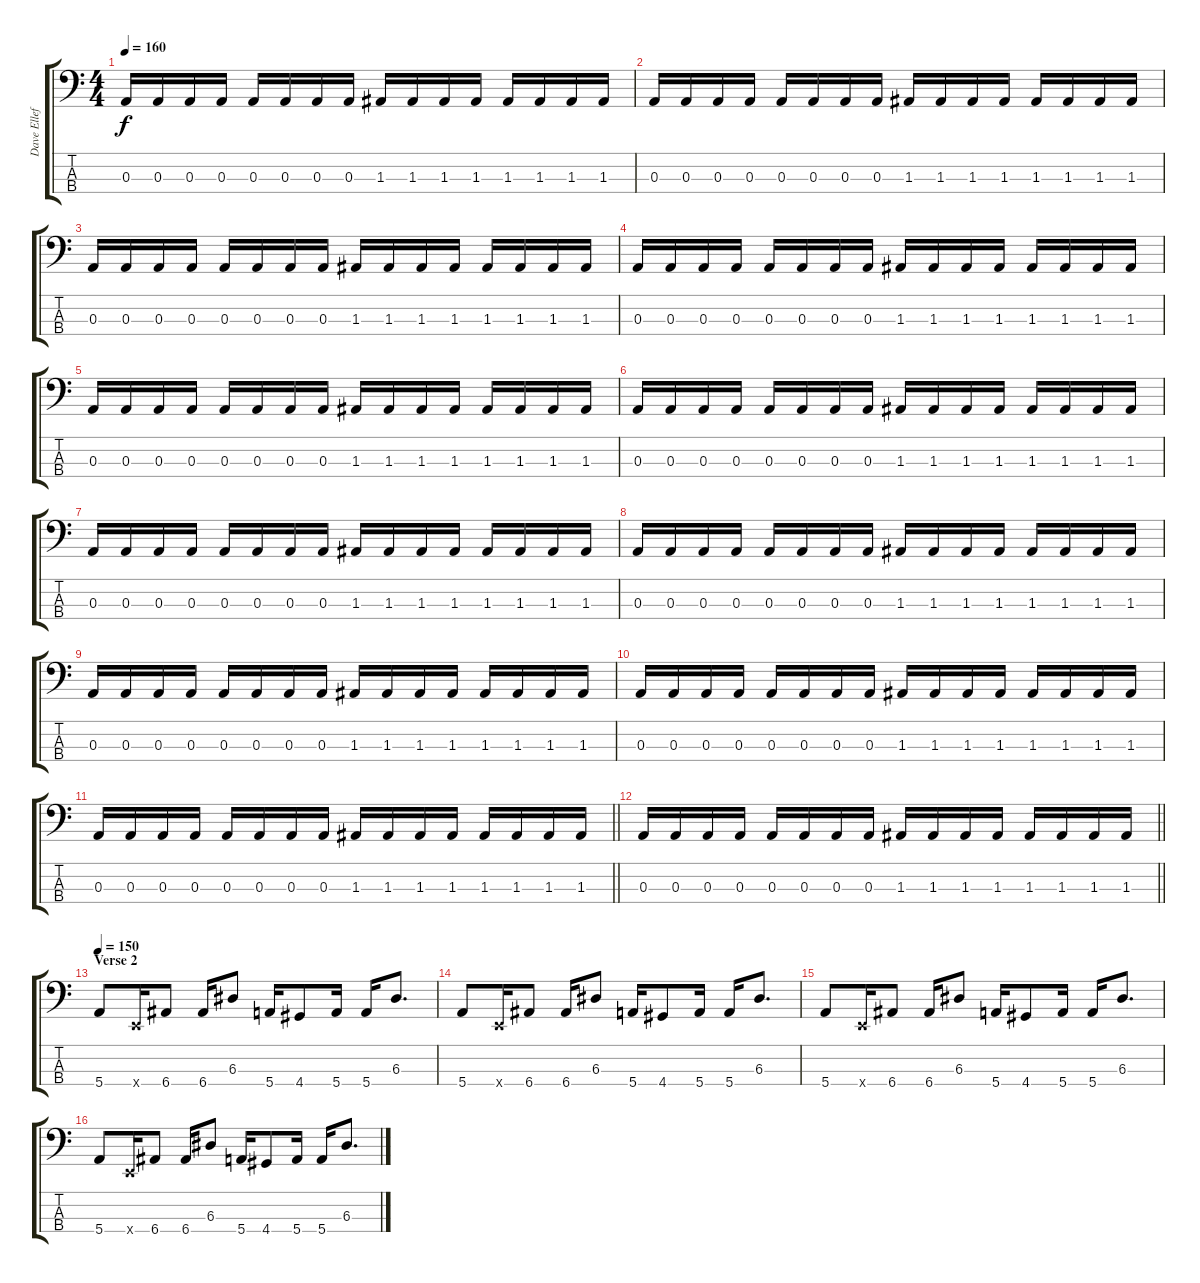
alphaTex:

\track ("Dave Ellefson" "Dave Ellef") {instrument electricbasspick}
\staff {score tabs}
\tuning (G2 D2 A1 E1) {hide}
\ts (4 4)
\tempo 160
\clef f4
\ks c
0.3.16{dy f} 0.3.16 0.3.16 0.3.16 0.3.16 0.3.16 0.3.16 0.3.16 1.3.16 1.3.16 1.3.16 1.3.16 1.3.16 1.3.16 1.3.16 1.3.16 |
0.3.16 0.3.16 0.3.16 0.3.16 0.3.16 0.3.16 0.3.16 0.3.16 1.3.16 1.3.16 1.3.16 1.3.16 1.3.16 1.3.16 1.3.16 1.3.16 |
0.3.16 0.3.16 0.3.16 0.3.16 0.3.16 0.3.16 0.3.16 0.3.16 1.3.16 1.3.16 1.3.16 1.3.16 1.3.16 1.3.16 1.3.16 1.3.16 |
0.3.16 0.3.16 0.3.16 0.3.16 0.3.16 0.3.16 0.3.16 0.3.16 1.3.16 1.3.16 1.3.16 1.3.16 1.3.16 1.3.16 1.3.16 1.3.16 |
0.3.16 0.3.16 0.3.16 0.3.16 0.3.16 0.3.16 0.3.16 0.3.16 1.3.16 1.3.16 1.3.16 1.3.16 1.3.16 1.3.16 1.3.16 1.3.16 |
0.3.16 0.3.16 0.3.16 0.3.16 0.3.16 0.3.16 0.3.16 0.3.16 1.3.16 1.3.16 1.3.16 1.3.16 1.3.16 1.3.16 1.3.16 1.3.16 |
0.3.16 0.3.16 0.3.16 0.3.16 0.3.16 0.3.16 0.3.16 0.3.16 1.3.16 1.3.16 1.3.16 1.3.16 1.3.16 1.3.16 1.3.16 1.3.16 |
0.3.16 0.3.16 0.3.16 0.3.16 0.3.16 0.3.16 0.3.16 0.3.16 1.3.16 1.3.16 1.3.16 1.3.16 1.3.16 1.3.16 1.3.16 1.3.16 |
0.3.16 0.3.16 0.3.16 0.3.16 0.3.16 0.3.16 0.3.16 0.3.16 1.3.16 1.3.16 1.3.16 1.3.16 1.3.16 1.3.16 1.3.16 1.3.16 |
0.3.16 0.3.16 0.3.16 0.3.16 0.3.16 0.3.16 0.3.16 0.3.16 1.3.16 1.3.16 1.3.16 1.3.16 1.3.16 1.3.16 1.3.16 1.3.16 |
\barLineRight lightlight
0.3.16 0.3.16 0.3.16 0.3.16 0.3.16 0.3.16 0.3.16 0.3.16 1.3.16 1.3.16 1.3.16 1.3.16 1.3.16 1.3.16 1.3.16 1.3.16 |
\barLineRight lightlight
0.3.16 0.3.16 0.3.16 0.3.16 0.3.16 0.3.16 0.3.16 0.3.16 1.3.16 1.3.16 1.3.16 1.3.16 1.3.16 1.3.16 1.3.16 1.3.16 |
\section ("" "Verse 2")
\tempo 150
5.4.8 0.4{x}.16 6.4.8 6.4.16 6.3.8 5.4.16 4.4.8 5.4.16 5.4.16 6.3.8{d} |
5.4.8 0.4{x}.16 6.4.8 6.4.16 6.3.8 5.4.16 4.4.8 5.4.16 5.4.16 6.3.8{d} |
5.4.8 0.4{x}.16 6.4.8 6.4.16 6.3.8 5.4.16 4.4.8 5.4.16 5.4.16 6.3.8{d} |
5.4.8 0.4{x}.16 6.4.8 6.4.16 6.3.8 5.4.16 4.4.8 5.4.16 5.4.16 6.3.8{d}
